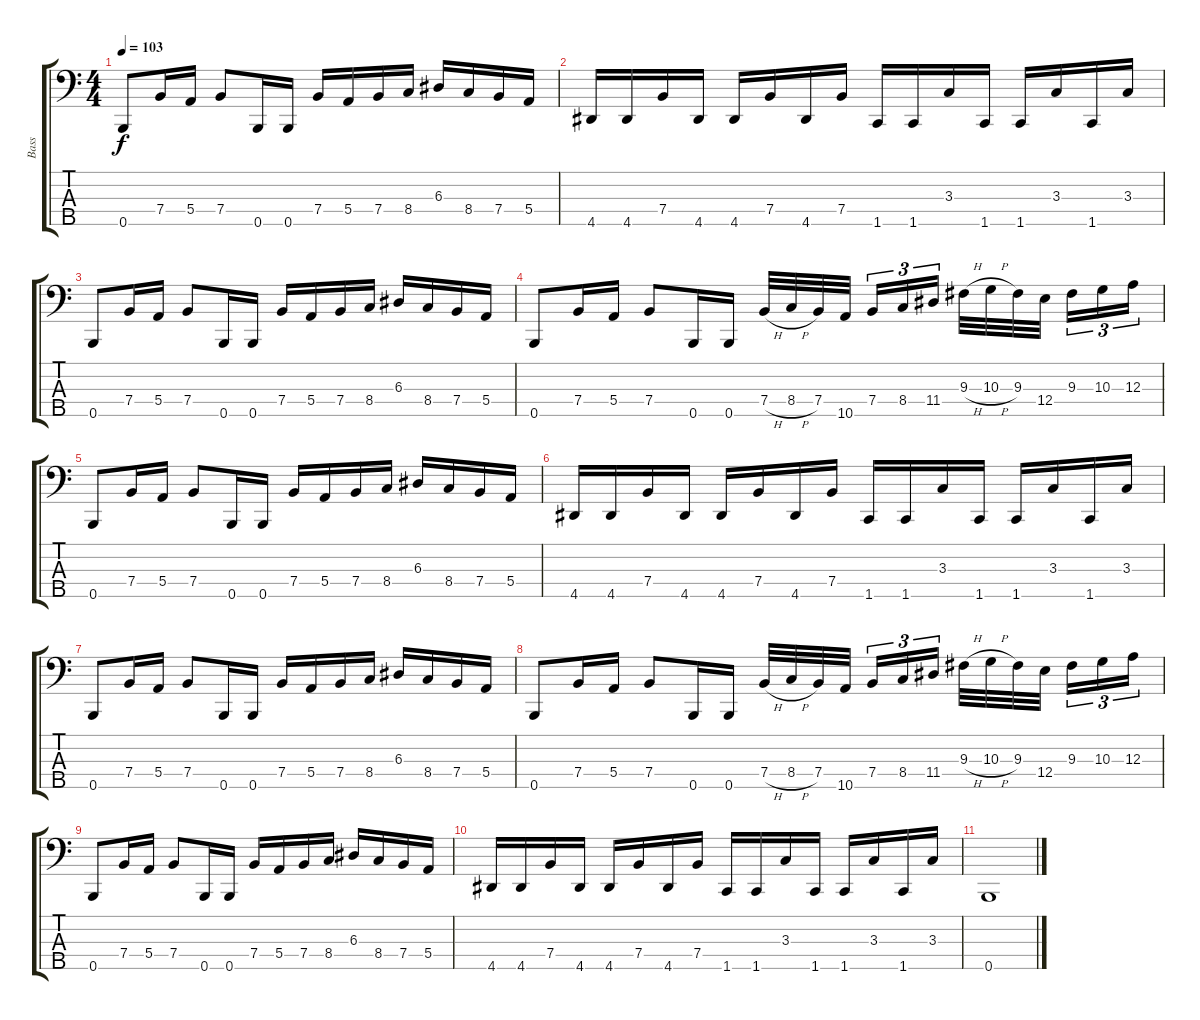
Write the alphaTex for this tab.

\track ("Bass" "Bass") {instrument electricbassfinger}
\staff {score tabs}
\tuning (G2 D2 A1 E1 B0) {hide}
\ts (4 4)
\tempo 103
\clef f4
\ks c
0.5.8{dy f} 7.4.16 5.4.16 7.4.8 0.5.16 0.5.16 7.4.16 5.4.16 7.4.16 8.4.16 6.3.16 8.4.16 7.4.16 5.4.16 |
4.5.16 4.5.16 7.4.16 4.5.16 4.5.16 7.4.16 4.5.16 7.4.16 1.5.16 1.5.16 3.3.16 1.5.16 1.5.16 3.3.16 1.5.16 3.3.16 |
0.5.8 7.4.16 5.4.16 7.4.8 0.5.16 0.5.16 7.4.16 5.4.16 7.4.16 8.4.16 6.3.16 8.4.16 7.4.16 5.4.16 |
0.5.8 7.4.16 5.4.16 7.4.8 0.5.16 0.5.16 7.4{h}.32 8.4{h}.32 7.4.32 10.5.32{beam splitsecondary} 7.4.16{tu (3 2)} 8.4.16{tu (3 2)} 11.4.16{tu (3 2)} 9.3{h}.32 10.3{h}.32 9.3.32 12.4.32{beam splitsecondary} 9.3.16{tu (3 2)} 10.3.16{tu (3 2)} 12.3.16{tu (3 2)} |
0.5.8 7.4.16 5.4.16 7.4.8 0.5.16 0.5.16 7.4.16 5.4.16 7.4.16 8.4.16 6.3.16 8.4.16 7.4.16 5.4.16 |
4.5.16 4.5.16 7.4.16 4.5.16 4.5.16 7.4.16 4.5.16 7.4.16 1.5.16 1.5.16 3.3.16 1.5.16 1.5.16 3.3.16 1.5.16 3.3.16 |
0.5.8 7.4.16 5.4.16 7.4.8 0.5.16 0.5.16 7.4.16 5.4.16 7.4.16 8.4.16 6.3.16 8.4.16 7.4.16 5.4.16 |
0.5.8 7.4.16 5.4.16 7.4.8 0.5.16 0.5.16 7.4{h}.32 8.4{h}.32 7.4.32 10.5.32{beam splitsecondary} 7.4.16{tu (3 2)} 8.4.16{tu (3 2)} 11.4.16{tu (3 2)} 9.3{h}.32 10.3{h}.32 9.3.32 12.4.32{beam splitsecondary} 9.3.16{tu (3 2)} 10.3.16{tu (3 2)} 12.3.16{tu (3 2)} |
0.5.8 7.4.16 5.4.16 7.4.8 0.5.16 0.5.16 7.4.16 5.4.16 7.4.16 8.4.16 6.3.16 8.4.16 7.4.16 5.4.16 |
4.5.16 4.5.16 7.4.16 4.5.16 4.5.16 7.4.16 4.5.16 7.4.16 1.5.16 1.5.16 3.3.16 1.5.16 1.5.16 3.3.16 1.5.16 3.3.16 |
0.5.1
